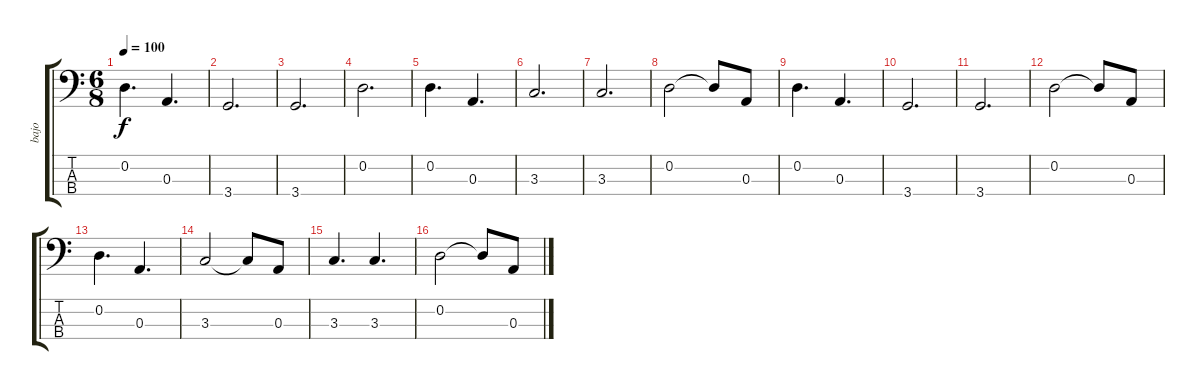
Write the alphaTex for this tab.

\track ("bajo" "bajo") {instrument electricbassfinger}
\staff {score tabs}
\tuning (G2 D2 A1 E1) {hide}
\ts (6 8)
\tempo 100
\clef f4
\ks c
0.2.4{d dy f} 0.3.4{d} |
3.4.2{d} |
3.4.2{d} |
0.2.2{d} |
0.2.4{d} 0.3.4{d} |
3.3.2{d} |
3.3.2{d} |
0.2.2 0.2{t}.8 0.3.8 |
0.2.4{d} 0.3.4{d} |
3.4.2{d} |
3.4.2{d} |
0.2.2 0.2{t}.8 0.3.8 |
0.2.4{d} 0.3.4{d} |
3.3.2 3.3{t}.8 0.3.8 |
3.3.4{d} 3.3.4{d} |
0.2.2 0.2{t}.8 0.3.8
